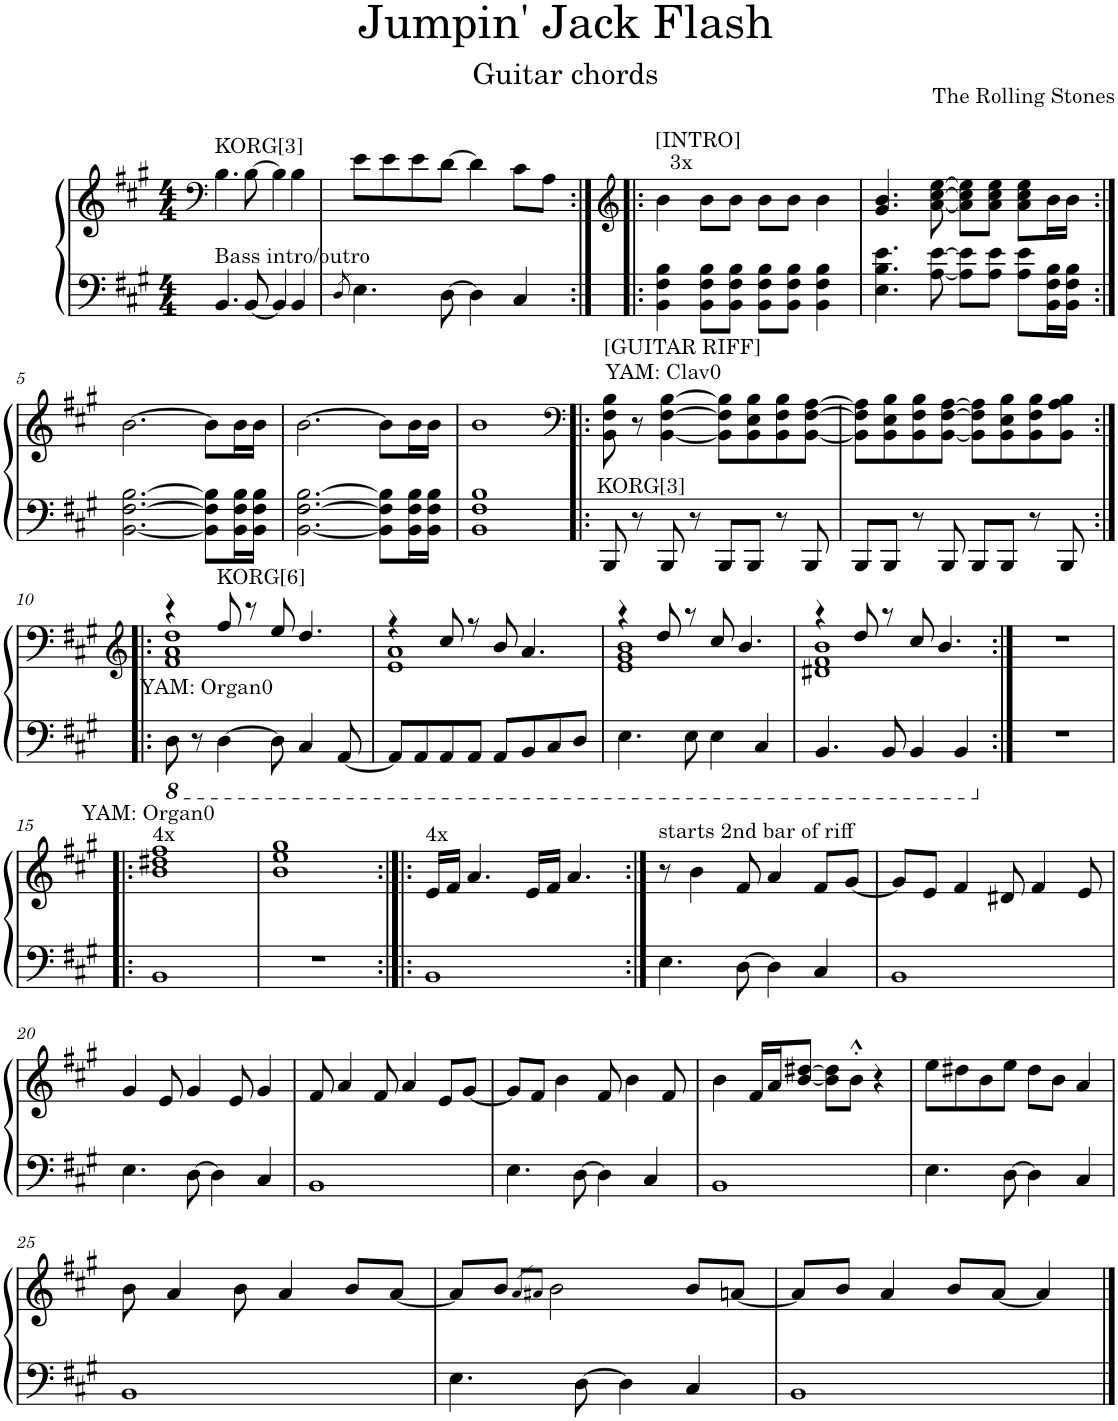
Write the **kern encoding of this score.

**kern	**kern
*part1	*part1
*staff2	*staff1
*I"Piano	*
*I'Pno.	*
*clefF4	*clefF4
*k[f#c#g#]	*k[f#c#g#]
*M4/4	*M4/4
=1	=1
!	!LO:TX:a:t=KORG[3]
!LO:TX:a:t=Bass intro/outro	!
4.BB/	4.B\
[8BB/	[8B\
4BB/]	4B\]
4BB/	4B\
=2	=2
8qD/	.
4.E\	8e\L
.	8e\
.	8e\
[8D\	[8d\J
4D\]	4d\]
4C#/	8c#\L
.	8A\J
=3:|!|:	=3:|!|:
*	*clefG2
!	!LO:TX:a:t=3x
!	!LO:TX:a:t=[INTRO]
4BB\ 4F#\ 4B\	4b\
8BB\ 8F#\ 8B\L	8b\L
8BB\ 8F#\ 8B\J	8b\J
8BB\ 8F#\ 8B\L	8b\L
8BB\ 8F#\ 8B\J	8b\J
4BB\ 4F#\ 4B\	4b\
=4	=4
4.E\ 4.B\ 4.e\	4.g#/ 4.b/
[8A\ [8e\	[8a\ [8cc#\ [8ee\
8A\] 8e\]L	8a\] 8cc#\] 8ee\]L
8A\ 8e\J	8a\ 8cc#\ 8ee\J
8A\ 8e\L	8a\ 8cc#\ 8ee\L
16BB\ 16F#\ 16B\L	16b\L
16BB\ 16F#\ 16B\JJ	16b\JJ
!!LO:LB:g=z
=5:|!	=5:|!
[2.BB\ [2.F#\ [2.B\	[2.b\
8BB\] 8F#\] 8B\]L	8b\L]
16BB\ 16F#\ 16B\L	16b\L
16BB\ 16F#\ 16B\JJ	16b\JJ
=6	=6
[2.BB\ [2.F#\ [2.B\	[2.b\
8BB\] 8F#\] 8B\]L	8b\L]
16BB\ 16F#\ 16B\L	16b\L
16BB\ 16F#\ 16B\JJ	16b\JJ
=7	=7
1BB 1F# 1B	1b
=8!|:	=8!|:
*	*clefF4
!	!LO:TX:a:t=[GUITAR RIFF]
!	!LO:TX:a:t=YAM&colon; Clav0
!LO:TX:a:t=KORG[3]	!
8BBB/	8BB\ 8F#\ 8B\
8r	8r
8BBB/	[4BB\ [4F#\ [4B\
8r	.
8BBB/L	8BB\] 8F#\] 8B\]L
8BBB/J	8BB\ 8E\ 8B\
8r	8BB\ 8F#\ 8B\
8BBB/	[8BB\ [8F#\ [8A\J
=9	=9
8BBB/L	8BB\] 8F#\] 8A\]L
8BBB/J	8BB\ 8E\ 8B\
8r	8BB\ 8F#\ 8B\
8BBB/	[8BB\ [8F#\ [8A\J
8BBB/L	8BB\] 8F#\] 8A\]L
8BBB/J	8BB\ 8E\ 8B\
8r	8BB\ 8F#\ 8B\
8BBB/	8BB\ 8A\ 8B\J
!!LO:LB:g=z
=10:|!|:	=10:|!|:
*	*clefG2
*8ba	*
*	*^
!	!LO:TX:b:t=YAM&colon; Organ0	!
8DD\	4r	1f# 1a 1dd
8r	.	.
!	!LO:TX:a:t=KORG[6]	!
[4DD\	8ff#/	.
.	8r	.
8DD\]	8ee/	.
4CC#/	4.dd/	.
[8AAA/	.	.
=11	=11	=11
8AAA/L]	4r	1e 1a
8AAA/	.	.
8AAA/	8cc#/	.
8AAA/J	8r	.
8AAA/L	8b/	.
8BBB/	4.a/	.
8CC#/	.	.
8DD/J	.	.
=12	=12	=12
4.EE\	4r	1e 1g# 1b
.	8dd/	.
8EE\	8r	.
4EE\	8cc#/	.
.	4.b/	.
4CC#/	.	.
=13	=13	=13
4.BBB/	4r	1d#X 1f# 1b
.	8dd/	.
8BBB/	8r	.
4BBB/	8cc#/	.
.	4.b/	.
4BBB/	.	.
*	*v	*v
=14:|!	=14:|!
*X8ba	*
1r	1r
!!LO:LB:g=z
=15!|:	=15!|:
!	!LO:TX:a:t=4x
!	!LO:TX:a:t=YAM&colon; Organ0
1BB	1b 1dd#X 1ff#
=16	=16
1r	1b 1ee 1gg#
=17:|!|:	=17:|!|:
!	!LO:TX:a:t=4x
1BB	16e/LL
.	16f#/JJ
.	4.a/
.	16e/LL
.	16f#/JJ
.	4.a/
=18:|!	=18:|!
!	!LO:TX:a:t=starts 2nd bar of riff
4.E\	8r
.	4b\
[8D\	8f#/
4D\]	4a/
4C#/	8f#/L
.	[8g#/J
=19	=19
1BB	8g#/L]
.	8e/J
.	4f#/
.	8d#X/
.	4f#/
.	8e/
!!LO:LB:g=z
=20	=20
4.E\	4g#/
.	8e/
[8D\	4g#/
4D\]	.
.	8e/
4C#/	4g#/
=21	=21
1BB	8f#/
.	4a/
.	8f#/
.	4a/
.	8e/L
.	[8g#/J
=22	=22
4.E\	8g#/L]
.	8f#/J
.	4b\
[8D\	.
4D\]	8f#/
.	4b\
4C#/	.
.	8f#/
=23	=23
1BB	4b\
.	16f#/LL
.	16a/J
.	[8b/ [8dd#X/J
.	8b\] 8dd#\]L
.	8b^^'\J
.	4r
=24	=24
4.E\	8ee\L
.	8dd#X\
.	8b\
[8D\	8ee\J
4D\]	8dd#\L
.	8b\J
4C#/	4a/
!!LO:LB:g=z
=25	=25
1BB	8b\
.	4a/
.	8b\
.	4a/
.	8b/L
.	[8a/J
=26	=26
4.E\	8a/L]
.	8b/J
.	8qa/L
.	8qa#X/J
.	2b\
[8D\	.
4D\]	.
4C#/	8b/L
.	[8an/J
=27	=27
1BB	8a/L]
.	8b/J
.	4a/
.	8b/L
.	[8a/J
.	4a/]
==	==
*-	*-
